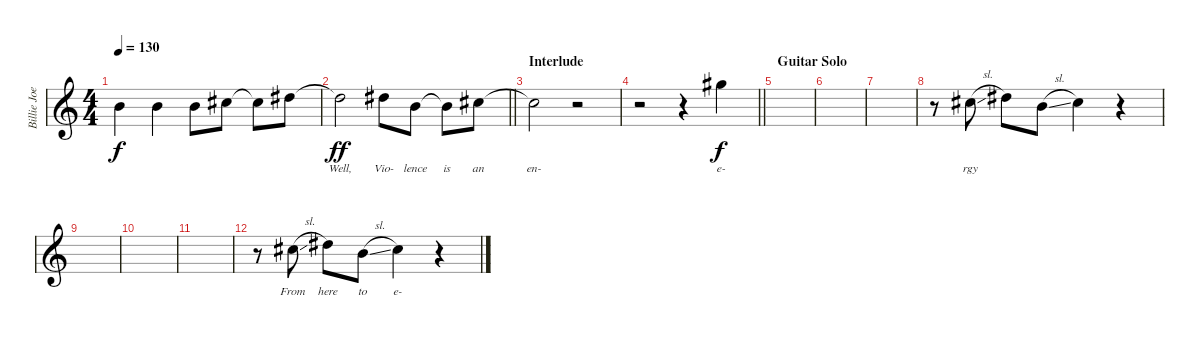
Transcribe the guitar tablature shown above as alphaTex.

\track ("Billie Joe Armstrong - Vocals" "Billie Joe") {instrument distortionguitar}
\staff {score}
\tuning (E4 B3 G3 D3 A2 E2) {hide}
\ts (4 4)
\tempo 130
\clef g2
\ks c
4.3.4{lyrics (0 "") lyrics (1 "") lyrics (2 "") lyrics (3 "") lyrics (4 "") dy f} 4.3.4{lyrics (0 "") lyrics (1 "") lyrics (2 "") lyrics (3 "") lyrics (4 "")} 4.3.8{lyrics (0 "") lyrics (1 "") lyrics (2 "") lyrics (3 "") lyrics (4 "")} 6.3.8{lyrics (0 "") lyrics (1 "") lyrics (2 "") lyrics (3 "") lyrics (4 "")} 6.3{t}.8{lyrics (0 "") lyrics (1 "") lyrics (2 "") lyrics (3 "") lyrics (4 "")} 8.3.8{lyrics (0 "") lyrics (1 "") lyrics (2 "") lyrics (3 "") lyrics (4 "")} |
\barLineRight lightlight
8.3{t}.2{lyrics (0 "Well,") lyrics (1 "") lyrics (2 "") lyrics (3 "") lyrics (4 "") dy ff} 8.3.8{lyrics (0 "Vio-") lyrics (1 "") lyrics (2 "") lyrics (3 "") lyrics (4 "")} 4.3.8{lyrics (0 "lence") lyrics (1 "") lyrics (2 "") lyrics (3 "") lyrics (4 "")} 4.3{t}.8{lyrics (0 "is") lyrics (1 "") lyrics (2 "") lyrics (3 "") lyrics (4 "")} 6.3.8{lyrics (0 "an") lyrics (1 "") lyrics (2 "") lyrics (3 "") lyrics (4 "")} |
\section ("" "Interlude")
6.3{t}.2{lyrics (0 "en-") lyrics (1 "") lyrics (2 "") lyrics (3 "") lyrics (4 "")} r.2 |
\barLineRight lightlight
r.2 r.4 9.2.4{lyrics (0 "e-") lyrics (1 "") lyrics (2 "") lyrics (3 "") lyrics (4 "") dy f} |
\section ("" "Guitar Solo")
|
|
|
r.8 2.2{sl}.8{lyrics (0 "rgy") lyrics (1 "") lyrics (2 "") lyrics (3 "") lyrics (4 "")} 4.2.8{lyrics (0 "") lyrics (1 "") lyrics (2 "") lyrics (3 "") lyrics (4 "")} 0.2{sl}.8{lyrics (0 "") lyrics (1 "") lyrics (2 "") lyrics (3 "") lyrics (4 "")} 2.2.4{lyrics (0 "") lyrics (1 "") lyrics (2 "") lyrics (3 "") lyrics (4 "")} r.4 |
|
|
|
r.8 2.2{sl}.8{lyrics (0 "From") lyrics (1 "") lyrics (2 "") lyrics (3 "") lyrics (4 "")} 4.2.8{lyrics (0 "here") lyrics (1 "") lyrics (2 "") lyrics (3 "") lyrics (4 "")} 0.2{sl}.8{lyrics (0 "to") lyrics (1 "") lyrics (2 "") lyrics (3 "") lyrics (4 "")} 2.2.4{lyrics (0 "e-") lyrics (1 "") lyrics (2 "") lyrics (3 "") lyrics (4 "")} r.4
